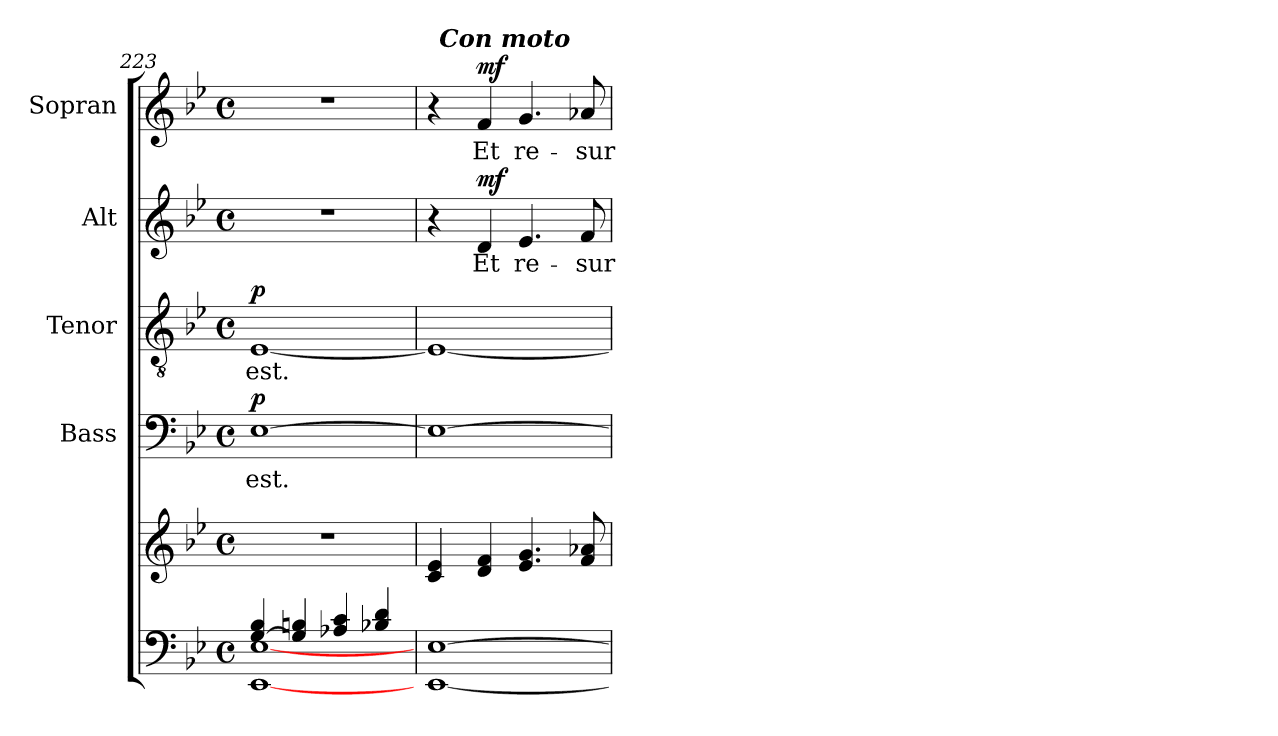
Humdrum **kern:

**kern	**kern	**kern	**text	**dynam	**kern	**text	**dynam	**kern	**text	**dynam	**kern	**text	**dynam
*part5	*part5	*part4	*part4	*part4	*part3	*part3	*part3	*part2	*part2	*part2	*part1	*part1	*part1
*staff6	*staff5	*staff4	*staff4	*staff4	*staff3	*staff3	*staff3	*staff2	*staff2	*staff2	*staff1	*staff1	*staff1
*	*	*I"Bass	*	*	*I"Tenor	*	*	*I"Alt	*	*	*I"Sopran	*	*
*	*	*I'B.	*	*	*I'T.	*	*	*I'A.	*	*	*I'S.	*	*
!!LO:LB:g=z
*clefF4	*clefG2	*clefF4	*	*	*clefGv2	*	*	*clefG2	*	*	*clefG2	*	*
*k[b-e-]	*k[b-e-]	*k[b-e-]	*	*	*k[b-e-]	*	*	*k[b-e-]	*	*	*k[b-e-]	*	*
*B-:	*B-:	*B-:	*	*	*B-:	*	*	*B-:	*	*	*B-:	*	*
*M4/4	*M4/4	*M4/4	*	*	*M4/4	*	*	*M4/4	*	*	*M4/4	*	*
*met(c)	*met(c)	*met(c)	*	*	*met(c)	*	*	*met(c)	*	*	*met(c)	*	*
=223	=223	=223	=223	=223	=223	=223	=223	=223	=223	=223	=223	=223	=223
*^	*	*	*	*	*	*	*	*	*	*	*	*	*
!	!	!	!	!LO:LY:b	!LO:DY:a	!	!LO:LY:b	!LO:DY:a	!	!	!	!	!	!
[>4G/ 4B-/	[<1EE- [<1E-	1r	[1E-	est.	p	[1E-	est.	p	1r	.	.	1r	.	.
4G/] 4Bn/	.	.	.	.	.	.	.	.	.	.	.	.	.	.
4A-X/ 4c/	.	.	.	.	.	.	.	.	.	.	.	.	.	.
4B-X/ 4d/	.	.	.	.	.	.	.	.	.	.	.	.	.	.
*v	*v	*	*	*	*	*	*	*	*	*	*	*	*	*
=224	=224	=224	=224	=224	=224	=224	=224	=224	=224	=224	=224	=224	=224
*	*	*	*	*	*	*	*	*	*	*	*^	*	*
[1EE- [1E-	4c/ 4e-/	1E-_	.	.	1E-_	.	.	4r	.	.	4r	32ryy	.	.
!	!	!	!	!	!	!	!	!	!	!	!	!LO:TX:a:Bi:t=Con moto	!	!
.	.	.	.	.	.	.	.	.	.	.	.	2ryy	.	.
!	!	!	!	!	!	!	!	!	!LO:LY:b	!LO:DY:a	!	!	!LO:LY:b	!LO:DY:b
.	4d/ 4f/	.	.	.	.	.	.	4d/	Et	mf	4f/	.	Et	mf
!	!	!	!	!	!	!	!	!	!LO:LY:b	!	!	!	!LO:LY:b	!
.	4.e-/ 4.g/	.	.	.	.	.	.	4.e-/	re-	.	4.g/	.	re-	.
.	.	.	.	.	.	.	.	.	.	.	.	4...ryy	.	.
!	!	!	!	!	!	!	!	!	!LO:LY:b	!	!	!	!LO:LY:b	!
.	8f/ 8a-X/	.	.	.	.	.	.	8f/	-sur-	.	8a-X/	.	-sur-	.
*	*	*	*	*	*	*	*	*	*	*	*v	*v	*	*
=	=	=	=	=	=	=	=	=	=	=	=	=	=
*-	*-	*-	*-	*-	*-	*-	*-	*-	*-	*-	*-	*-	*-
